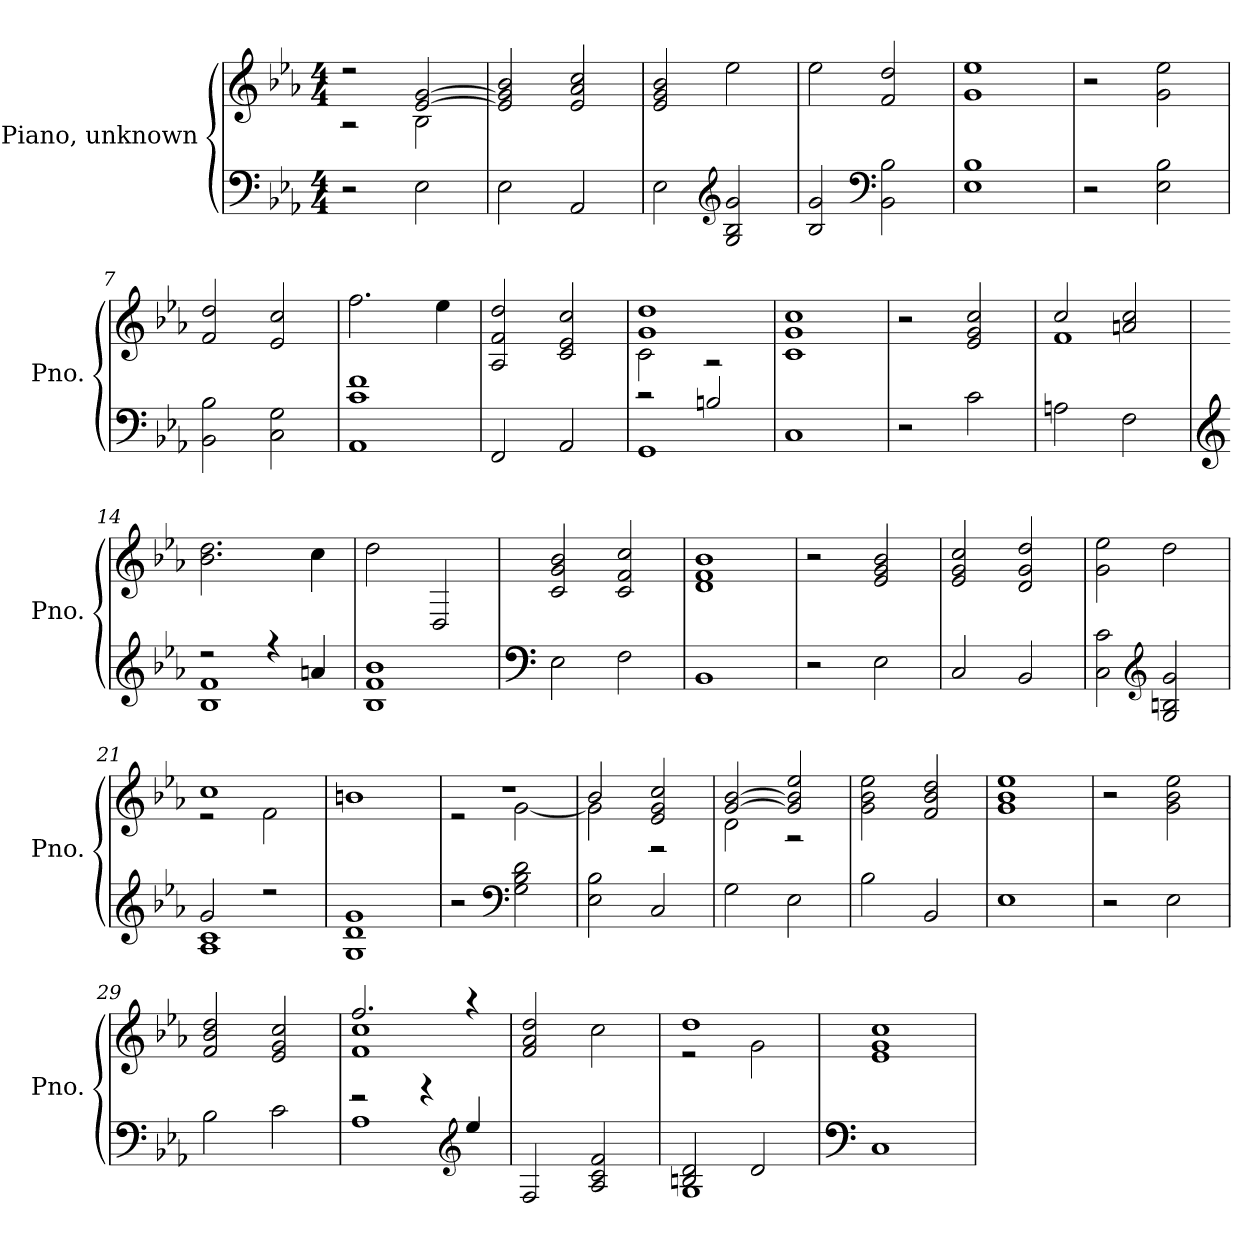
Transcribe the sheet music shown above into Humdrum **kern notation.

**kern	**kern
*part1	*part1
*staff2	*staff1
*I"Piano, unknown	*
*I'Pno.	*
*clefF4	*clefG2
*k[b-e-a-]	*k[b-e-a-]
*M4/4	*M4/4
*MM120	*MM120
=1	=1
*	*^
2r	2r	2r
2E-\	[2e-/ [2g/	2B-\
*	*v	*v
=2	=2
2E-\	2e-/] 2g/] 2b-/
2AA-/	2e-/ 2a-/ 2cc/
=3	=3
2E-\	2e-/ 2g/ 2b-/
*clefG2	*
2G/ 2B-/ 2g/	2ee-\
=4	=4
2B-/ 2g/	2ee-\
*clefF4	*
2BB-\ 2B-\	2f/ 2dd/
=5	=5
1E- 1B-	1g 1ee-
=6	=6
2r	2r
2E-\ 2B-\	2g\ 2ee-\
=7	=7
2BB-\ 2B-\	2f/ 2dd/
2C\ 2G\	2e-/ 2cc/
=8	=8
1AA- 1c 1f	2.ff\
.	4ee-\
=9	=9
2FF/	2A-/ 2f/ 2dd/
2AA-/	2c/ 2e-/ 2cc/
=10	=10
*^	*^
2r	1GG	1g 1dd	2c\
2Bn/	.	.	2r
*v	*v	*	*
*	*v	*v
=11	=11
1C	1c 1g 1cc
!!LO:LB:g=z
=12	=12
2r	2r
2c\	2e-/ 2g/ 2cc/
=13	=13
*	*^
2An\	2cc/	1f
2F\	2an/ 2cc/	.
*	*v	*v
=14	=14
*clefG2	*
*^	*
2r	1B- 1f	2.b-\ 2.dd\
4r	.	.
4an/	.	4cc\
*v	*v	*
=15	=15
1B- 1f 1b-	2dd\
.	2D/
=16	=16
*clefF4	*
2E-\	2c/ 2g/ 2b-/
2F\	2c/ 2f/ 2cc/
=17	=17
1BB-	1d 1f 1b-
=18	=18
2r	2r
2E-\	2e-/ 2g/ 2b-/
=19	=19
2C/	2e-/ 2g/ 2cc/
2BB-/	2d/ 2g/ 2dd/
=20	=20
2C\ 2c\	2g\ 2ee-\
*clefG2	*
2G/ 2Bn/ 2g/	2dd\
=21	=21
*^	*^
2g/	1A- 1c	1cc	2r
2r	.	.	2f\
*v	*v	*	*
*	*v	*v
=22	=22
1G 1d 1g	1bn
!!LO:LB:g=z
=23	=23
*	*^
2r	1r	2r
*clefF4	*	*
2G\ 2B-\ 2d\	.	[2g\
=24	=24	=24
2E-\ 2B-\	2b-/	2g\]
2C/	2e-/ 2g/ 2cc/	2r
=25	=25	=25
2G\	[2g/ [2b-/	2d\
2E-\	2g/] 2b-/] 2ee-/	2r
*	*v	*v
=26	=26
2B-\	2g\ 2b-\ 2ee-\
2BB-/	2f/ 2b-/ 2dd/
=27	=27
1E-	1g 1b- 1ee-
=28	=28
2r	2r
2E-\	2g\ 2b-\ 2ee-\
=29	=29
2B-\	2f/ 2b-/ 2dd/
2c\	2e-/ 2g/ 2cc/
=30	=30
*^	*^
2r	1A-	2.ff/	1f 1cc
4r	.	.	.
*clefG2	*	*	*
4ee-/	.	4r	.
*v	*v	*	*
*	*v	*v
=31	=31
2F/	2f/ 2a-/ 2dd/
2A-/ 2c/ 2f/	2cc\
=32	=32
*^	*^
2Bn/ 2d/	1G	1dd	2r
2d/	.	.	2g\
*v	*v	*	*
*	*v	*v
=33	=33
*clefF4	*
1C	1e- 1g 1cc
=	=
*-	*-
